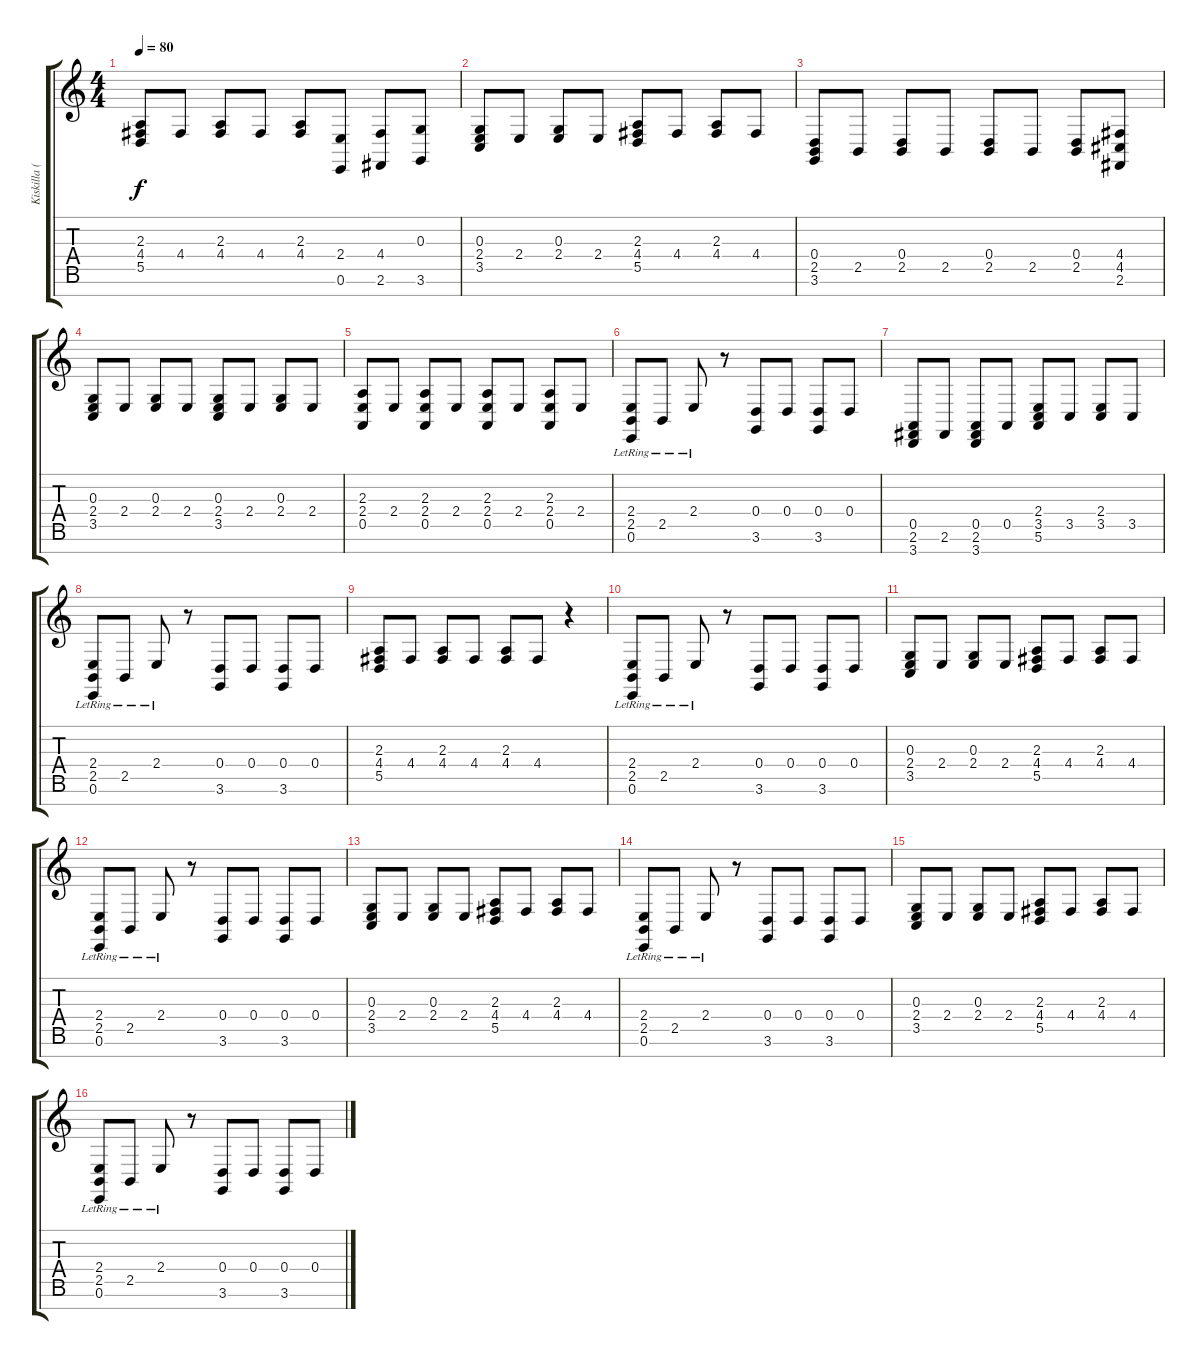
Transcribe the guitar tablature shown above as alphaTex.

\track ("Kiskilla (left hand)" "Kiskilla (") {instrument acousticgrandpiano}
\staff {score tabs}
\tuning (E4 B3 G3 D3 A2 E2 B1) {hide}
\ts (4 4)
\tempo 80
\clef g2
\ks c
(2.3 4.4 5.5).8{dy f} 4.4.8 (2.3 4.4).8 4.4.8 (2.3 4.4).8 (2.4 0.6).8 (4.4 2.6).8 (0.3 3.6).8 |
(0.3 2.4 3.5).8 2.4.8 (0.3 2.4).8 2.4.8 (2.3 4.4 5.5).8 4.4.8 (2.3 4.4).8 4.4.8 |
(0.4 2.5 3.6).8 2.5.8 (0.4 2.5).8 2.5.8 (0.4 2.5).8 2.5.8 (0.4 2.5).8 (4.4 4.5 2.6).8 |
(0.3 2.4 3.5).8 2.4.8 (0.3 2.4).8 2.4.8 (0.3 2.4 3.5).8 2.4.8 (0.3 2.4).8 2.4.8 |
(2.3 2.4 0.5).8 2.4.8 (2.3 2.4 0.5).8 2.4.8 (2.3 2.4 0.5).8 2.4.8 (2.3 2.4 0.5).8 2.4.8 |
(2.4{lr} 2.5{lr} 0.6{lr}).8 2.5{lr}.8 2.4{lr}.8 r.8 (0.4 3.6).8 0.4.8 (0.4 3.6).8 0.4.8 |
(0.5 2.6 3.7).8 2.6.8 (0.5 2.6 3.7).8 0.5.8 (2.4 3.5 5.6).8 3.5.8 (2.4 3.5).8 3.5.8 |
(2.4{lr} 2.5{lr} 0.6{lr}).8 2.5{lr}.8 2.4{lr}.8 r.8 (0.4 3.6).8 0.4.8 (0.4 3.6).8 0.4.8 |
(2.3 4.4 5.5).8 4.4.8 (2.3 4.4).8 4.4.8 (2.3 4.4).8 4.4.8 r.4 |
(2.4{lr} 2.5{lr} 0.6{lr}).8 2.5{lr}.8 2.4{lr}.8 r.8 (0.4 3.6).8 0.4.8 (0.4 3.6).8 0.4.8 |
(0.3 2.4 3.5).8 2.4.8 (0.3 2.4).8 2.4.8 (2.3 4.4 5.5).8 4.4.8 (2.3 4.4).8 4.4.8 |
(2.4{lr} 2.5{lr} 0.6{lr}).8 2.5{lr}.8 2.4{lr}.8 r.8 (0.4 3.6).8 0.4.8 (0.4 3.6).8 0.4.8 |
(0.3 2.4 3.5).8 2.4.8 (0.3 2.4).8 2.4.8 (2.3 4.4 5.5).8 4.4.8 (2.3 4.4).8 4.4.8 |
(2.4{lr} 2.5{lr} 0.6{lr}).8 2.5{lr}.8 2.4{lr}.8 r.8 (0.4 3.6).8 0.4.8 (0.4 3.6).8 0.4.8 |
(0.3 2.4 3.5).8 2.4.8 (0.3 2.4).8 2.4.8 (2.3 4.4 5.5).8 4.4.8 (2.3 4.4).8 4.4.8 |
(2.4{lr} 2.5{lr} 0.6{lr}).8 2.5{lr}.8 2.4{lr}.8 r.8 (0.4 3.6).8 0.4.8 (0.4 3.6).8 0.4.8
